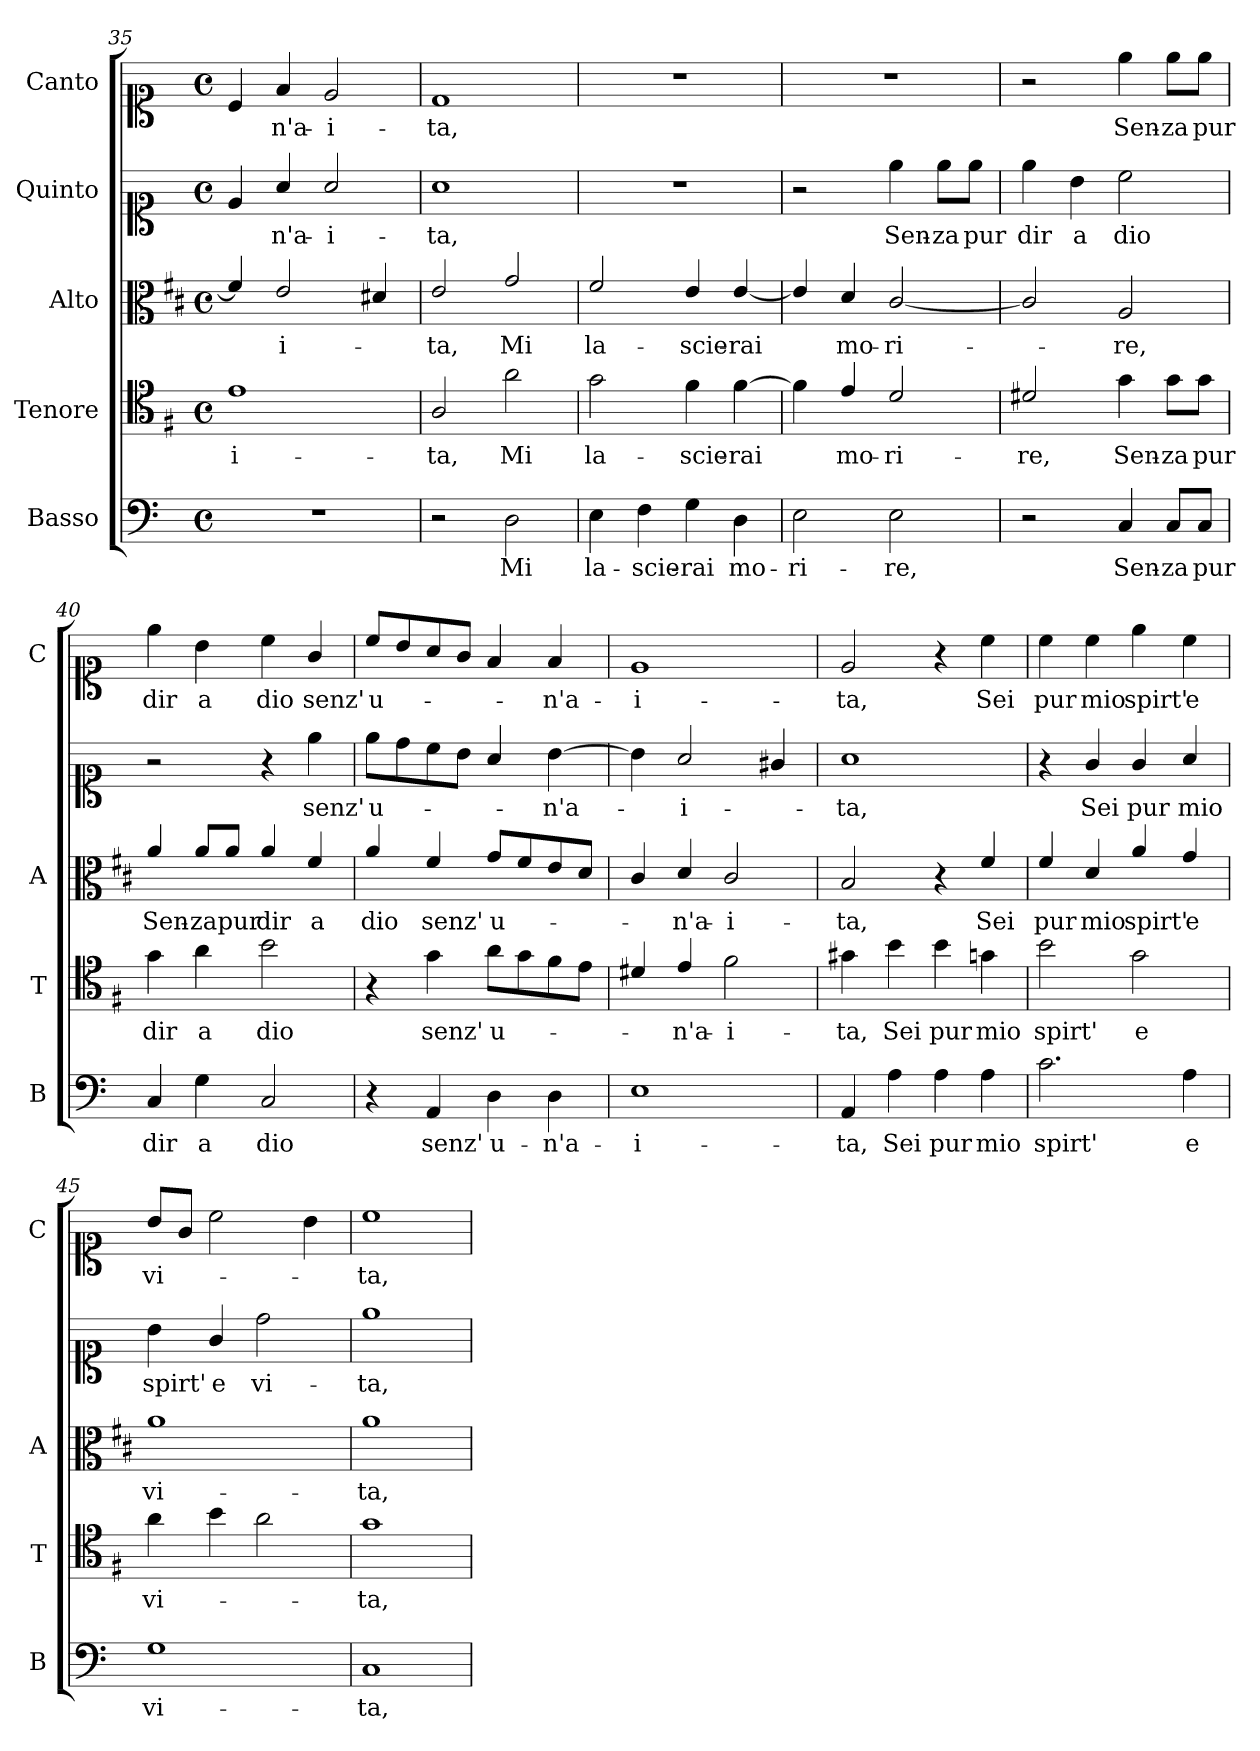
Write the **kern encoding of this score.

**kern	**text	**kern	**text	**kern	**text	**kern	**text	**kern	**text
*part5	*part5	*part4	*part4	*part3	*part3	*part2	*part2	*part1	*part1
*staff5	*staff5	*staff4	*staff4	*staff3	*staff3	*staff2	*staff2	*staff1	*staff1
*I"Basso	*	*I"Tenore	*	*I"Alto	*	*I"Quinto	*	*I"Canto	*
*I'B	*	*I'T	*	*I'A	*	*	*	*I'C	*
*clefF4	*	*clefC4	*	*clefC3	*	*clefC1	*	*clefC1	*
*	*	*ITrd4c7	*	*ITrd1c2	*	*	*	*	*
*k[]	*	*k[]	*	*k[]	*	*k[]	*	*k[]	*
*M4/4	*	*M4/4	*	*M4/4	*	*M4/4	*	*M4/4	*
*met(c)	*	*met(c)	*	*met(c)	*	*met(c)	*	*met(c)	*
=35	=35	=35	=35	=35	=35	=35	=35	=35	=35
!	!	!	!LO:LY:b	!	!	!	!	!	!
1r	.	1A	-i-	4e/]	.	4e/	.	4c/	.
!	!	!	!	!	!LO:LY:b	!	!LO:LY:b	!	!LO:LY:b
.	.	.	.	2d/	-i-	4a/	-n'a-	4f/	-n'a-
!	!	!	!	!	!	!	!LO:LY:b	!	!LO:LY:b
.	.	.	.	.	.	2a/	-i-	2e/	-i-
.	.	.	.	4c#X/	.	.	.	.	.
=36	=36	=36	=36	=36	=36	=36	=36	=36	=36
!	!	!	!LO:LY:b	!	!LO:LY:b	!	!LO:LY:b	!	!LO:LY:b
2r	.	2D/	-ta,	2d/	-ta,	1a	-ta,	1d	-ta,
!	!LO:LY:b	!	!LO:LY:b	!	!LO:LY:b	!	!	!	!
2D\	Mi	2d\	Mi	2f/	Mi	.	.	.	.
!!LO:PB:g=z
=37	=37	=37	=37	=37	=37	=37	=37	=37	=37
!	!LO:LY:b	!	!LO:LY:b	!	!LO:LY:b	!	!	!	!
4E\	la-	2c\	la-	2e/	la-	1r	.	1r	.
!	!LO:LY:b	!	!	!	!	!	!	!	!
4F\	-scie-	.	.	.	.	.	.	.	.
!	!LO:LY:b	!	!LO:LY:b	!	!LO:LY:b	!	!	!	!
4G\	-rai	4B\	-scie-	4d/	-scie-	.	.	.	.
!	!LO:LY:b	!	!LO:LY:b	!	!LO:LY:b	!	!	!	!
4D\	mo-	[4B\	-rai	[4d/	-rai	.	.	.	.
=38	=38	=38	=38	=38	=38	=38	=38	=38	=38
!	!LO:LY:b	!	!	!	!	!	!	!	!
2E\	-ri-	4B\]	.	4d/]	.	2r	.	1r	.
!	!	!	!LO:LY:b	!	!LO:LY:b	!	!	!	!
.	.	4A/	mo-	4c/	mo-	.	.	.	.
!	!LO:LY:b	!	!LO:LY:b	!	!LO:LY:b	!	!LO:LY:b	!	!
2E\	-re,	2G/	-ri-	[2B/	-ri-	4ee\	Sen-	.	.
!	!	!	!	!	!	!	!LO:LY:b	!	!
.	.	.	.	.	.	8ee\L	-za	.	.
!	!	!	!	!	!	!	!LO:LY:b	!	!
.	.	.	.	.	.	8ee\J	pur	.	.
=39	=39	=39	=39	=39	=39	=39	=39	=39	=39
!	!	!	!LO:LY:b	!	!	!	!LO:LY:b	!	!
2r	.	2G#X/	-re,	2B/]	.	4ee\	dir	2r	.
!	!	!	!	!	!	!	!LO:LY:b	!	!
.	.	.	.	.	.	4b\	a	.	.
!	!LO:LY:b	!	!LO:LY:b	!	!LO:LY:b	!	!LO:LY:b	!	!LO:LY:b
4C/	Sen-	4c\	Sen-	2G/	-re,	2cc\	dio	4ee\	Sen-
!	!LO:LY:b	!	!LO:LY:b	!	!	!	!	!	!LO:LY:b
8C/L	-za	8c\L	-za	.	.	.	.	8ee\L	-za
!	!LO:LY:b	!	!LO:LY:b	!	!	!	!	!	!LO:LY:b
8C/J	pur	8c\J	pur	.	.	.	.	8ee\J	pur
=40	=40	=40	=40	=40	=40	=40	=40	=40	=40
!	!LO:LY:b	!	!LO:LY:b	!	!LO:LY:b	!	!	!	!LO:LY:b
4C/	dir	4c\	dir	4g/	Sen-	2r	.	4ee\	dir
!	!LO:LY:b	!	!LO:LY:b	!	!LO:LY:b	!	!	!	!LO:LY:b
4G\	a	4d\	a	8g/L	-za	.	.	4b\	a
!	!	!	!	!	!LO:LY:b	!	!	!	!
.	.	.	.	8g/J	pur	.	.	.	.
!	!LO:LY:b	!	!LO:LY:b	!	!LO:LY:b	!	!	!	!LO:LY:b
2C/	dio	2e\	dio	4g/	dir	4r	.	4cc\	dio
!	!	!	!	!	!LO:LY:b	!	!LO:LY:b	!	!LO:LY:b
.	.	.	.	4e/	a	4ee\	senz'	4g/	senz'
=41	=41	=41	=41	=41	=41	=41	=41	=41	=41
!	!	!	!	!	!LO:LY:b	!	!LO:LY:b	!	!LO:LY:b
4r	.	4r	.	4g/	dio	8ee\L	u-	8cc/L	u-
.	.	.	.	.	.	8dd\	.	8b/	.
!	!LO:LY:b	!	!LO:LY:b	!	!LO:LY:b	!	!	!	!
4AA/	senz'	4c\	senz'	4e/	senz'	8cc\	.	8a/	.
.	.	.	.	.	.	8b\J	.	8g/J	.
!	!LO:LY:b	!	!LO:LY:b	!	!LO:LY:b	!	!	!	!
4D\	u-	8d\L	u-	8f/L	u-	4a/	.	4f/	.
.	.	8c\	.	8e/	.	.	.	.	.
!	!LO:LY:b	!	!	!	!	!	!LO:LY:b	!	!LO:LY:b
4D\	-n'a-	8B\	.	8d/	.	[4b\	-n'a-	4f/	-n'a-
.	.	8A\J	.	8c/J	.	.	.	.	.
=42	=42	=42	=42	=42	=42	=42	=42	=42	=42
!	!LO:LY:b	!	!	!	!	!	!	!	!LO:LY:b
1E	-i-	4G#X/	.	4B/	.	4b\]	.	1e	-i-
!	!	!	!LO:LY:b	!	!LO:LY:b	!	!LO:LY:b	!	!
.	.	4A/	-n'a-	4c/	-n'a-	2a/	-i-	.	.
!	!	!	!LO:LY:b	!	!LO:LY:b	!	!	!	!
.	.	2B\	-i-	2B/	-i-	.	.	.	.
.	.	.	.	.	.	4g#X/	.	.	.
!!LO:LB:g=z
=43	=43	=43	=43	=43	=43	=43	=43	=43	=43
!	!LO:LY:b	!	!LO:LY:b	!	!LO:LY:b	!	!LO:LY:b	!	!LO:LY:b
4AA/	-ta,	4c#X\	-ta,	2A/	-ta,	1a	-ta,	2e/	-ta,
!	!LO:LY:b	!	!LO:LY:b	!	!	!	!	!	!
4A\	Sei	4e\	Sei	.	.	.	.	.	.
!	!LO:LY:b	!	!LO:LY:b	!	!	!	!	!	!
4A\	pur	4e\	pur	4r	.	.	.	4r	.
!	!LO:LY:b	!	!LO:LY:b	!	!LO:LY:b	!	!	!	!LO:LY:b
4A\	mio	4cn\	mio	4e/	Sei	.	.	4cc\	Sei
=44	=44	=44	=44	=44	=44	=44	=44	=44	=44
!	!LO:LY:b	!	!LO:LY:b	!	!LO:LY:b	!	!	!	!LO:LY:b
2.c\	spirt'	2e\	spirt'	4e/	pur	4r	.	4cc\	pur
!	!	!	!	!	!LO:LY:b	!	!LO:LY:b	!	!LO:LY:b
.	.	.	.	4c/	mio	4g/	Sei	4cc\	mio
!	!	!	!LO:LY:b	!	!LO:LY:b	!	!LO:LY:b	!	!LO:LY:b
.	.	2c\	e	4g/	spirt'	4g/	pur	4ee\	spirt'
!	!LO:LY:b	!	!	!	!LO:LY:b	!	!LO:LY:b	!	!LO:LY:b
4A\	e	.	.	4f/	e	4a/	mio	4cc\	e
=45	=45	=45	=45	=45	=45	=45	=45	=45	=45
!	!LO:LY:b	!	!LO:LY:b	!	!LO:LY:b	!	!LO:LY:b	!	!LO:LY:b
1G	vi-	4d\	vi-	1g	vi-	4b\	spirt'	8b/L	vi-
.	.	.	.	.	.	.	.	8g/J	.
!	!	!	!	!	!	!	!LO:LY:b	!	!
.	.	4e\	.	.	.	4g/	e	2cc\	.
!	!	!	!	!	!	!	!LO:LY:b	!	!
.	.	2d\	.	.	.	2dd\	vi-	.	.
.	.	.	.	.	.	.	.	4b\	.
=46	=46	=46	=46	=46	=46	=46	=46	=46	=46
!	!LO:LY:b	!	!LO:LY:b	!	!LO:LY:b	!	!LO:LY:b	!	!LO:LY:b
1C	-ta,	1c	-ta,	1g	-ta,	1ee	-ta,	1cc	-ta,
=	=	=	=	=	=	=	=	=	=
*-	*-	*-	*-	*-	*-	*-	*-	*-	*-
